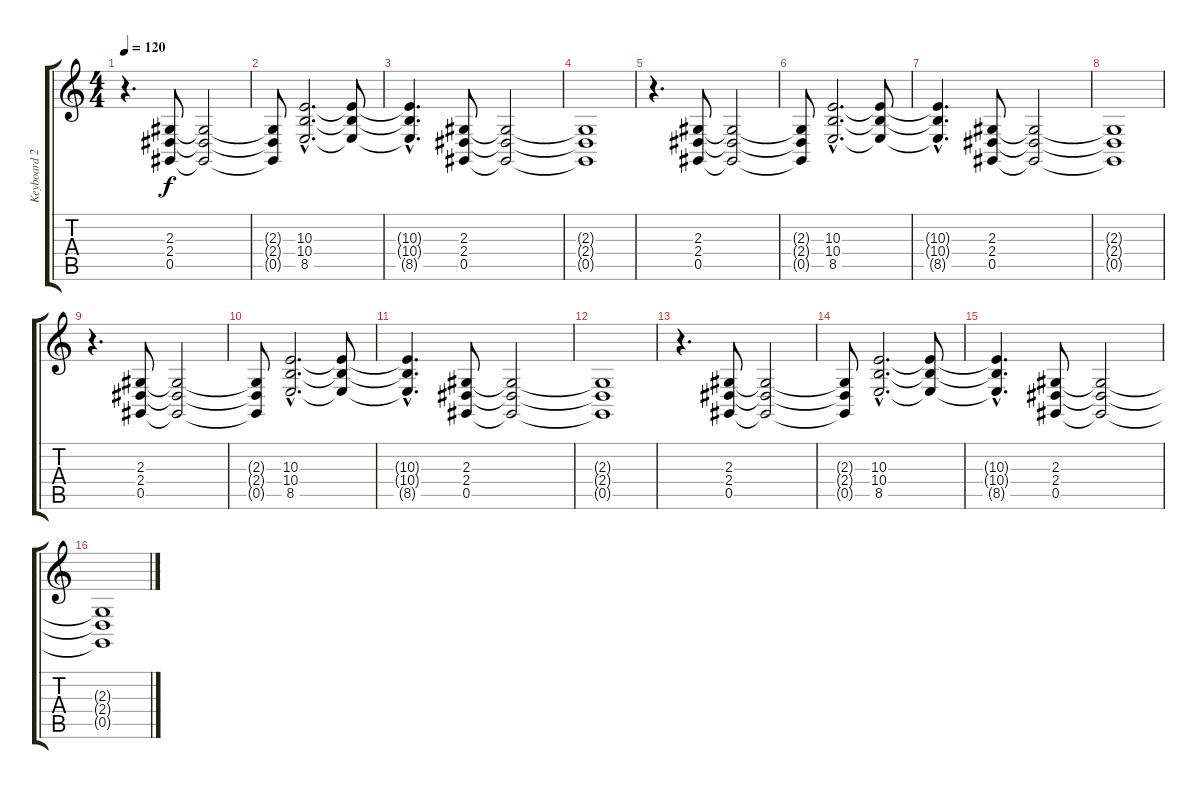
\track ("Keyboard 2" "Keyboard 2") {instrument stringensemble2}
\staff {score tabs}
\tuning (Eb4 Bb3 Gb3 Db3 Ab2 Eb2) {hide}
\ts (4 4)
\tempo 120
\clef g2
\ks c
r.4{d dy f} (2.3 2.4 0.5).8 (2.3{t} 2.4{t} 0.5{t}).2 |
(2.3{t} 2.4{t} 0.5{t}).8 (10.3{hac} 10.4{hac} 8.5{hac}).2{d} (10.3{t} 10.4{t} 8.5{t}).8 |
(10.3{hac t} 10.4{hac t} 8.5{hac t}).4{d} (2.3 2.4 0.5).8 (2.3{t} 2.4{t} 0.5{t}).2 |
(2.3{t} 2.4{t} 0.5{t}).1 |
r.4{d} (2.3 2.4 0.5).8 (2.3{t} 2.4{t} 0.5{t}).2 |
(2.3{t} 2.4{t} 0.5{t}).8 (10.3{hac} 10.4{hac} 8.5{hac}).2{d} (10.3{t} 10.4{t} 8.5{t}).8 |
(10.3{hac t} 10.4{hac t} 8.5{hac t}).4{d} (2.3 2.4 0.5).8 (2.3{t} 2.4{t} 0.5{t}).2 |
(2.3{t} 2.4{t} 0.5{t}).1 |
r.4{d} (2.3 2.4 0.5).8 (2.3{t} 2.4{t} 0.5{t}).2 |
(2.3{t} 2.4{t} 0.5{t}).8 (10.3{hac} 10.4{hac} 8.5{hac}).2{d} (10.3{t} 10.4{t} 8.5{t}).8 |
(10.3{hac t} 10.4{hac t} 8.5{hac t}).4{d} (2.3 2.4 0.5).8 (2.3{t} 2.4{t} 0.5{t}).2 |
(2.3{t} 2.4{t} 0.5{t}).1 |
r.4{d} (2.3 2.4 0.5).8 (2.3{t} 2.4{t} 0.5{t}).2 |
(2.3{t} 2.4{t} 0.5{t}).8 (10.3{hac} 10.4{hac} 8.5{hac}).2{d} (10.3{t} 10.4{t} 8.5{t}).8 |
(10.3{hac t} 10.4{hac t} 8.5{hac t}).4{d} (2.3 2.4 0.5).8 (2.3{t} 2.4{t} 0.5{t}).2 |
(2.3{t} 2.4{t} 0.5{t}).1
